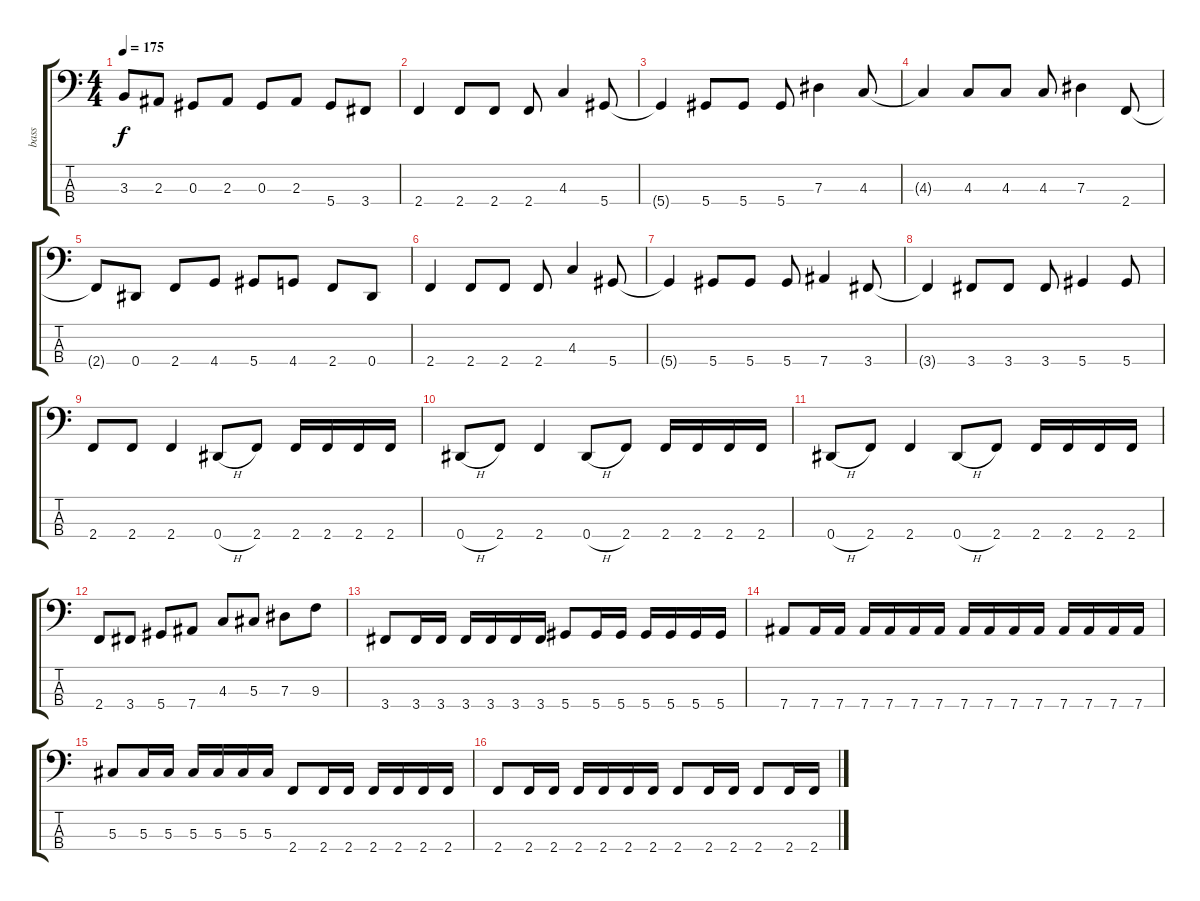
\track ("bass" "bass") {instrument electricbassfinger}
\staff {score tabs}
\tuning (Gb2 Db2 Ab1 Eb1) {hide}
\ts (4 4)
\tempo 175
\clef f4
\ks c
3.3.8{dy f} 2.3.8 0.3.8 2.3.8 0.3.8 2.3.8 5.4.8 3.4.8 |
2.4.4 2.4.8 2.4.8 2.4.8 4.3.4 5.4.8 |
5.4{t}.4 5.4.8 5.4.8 5.4.8 7.3.4 4.3.8 |
4.3{t}.4 4.3.8 4.3.8 4.3.8 7.3.4 2.4.8 |
2.4{t}.8 0.4.8 2.4.8 4.4.8 5.4.8 4.4.8 2.4.8 0.4.8 |
2.4.4 2.4.8 2.4.8 2.4.8 4.3.4 5.4.8 |
5.4{t}.4 5.4.8 5.4.8 5.4.8 7.4.4 3.4.8 |
3.4{t}.4 3.4.8 3.4.8 3.4.8 5.4.4 5.4.8 |
2.4.8 2.4.8 2.4.4 0.4{h}.8 2.4.8 2.4.16 2.4.16 2.4.16 2.4.16 |
0.4{h}.8 2.4.8 2.4.4 0.4{h}.8 2.4.8 2.4.16 2.4.16 2.4.16 2.4.16 |
0.4{h}.8 2.4.8 2.4.4 0.4{h}.8 2.4.8 2.4.16 2.4.16 2.4.16 2.4.16 |
2.4.8 3.4.8 5.4.8 7.4.8 4.3.8 5.3.8 7.3.8 9.3.8 |
3.4.8 3.4.16 3.4.16 3.4.16 3.4.16 3.4.16 3.4.16 5.4.8 5.4.16 5.4.16 5.4.16 5.4.16 5.4.16 5.4.16 |
7.4.8 7.4.16 7.4.16 7.4.16 7.4.16 7.4.16 7.4.16 7.4.16 7.4.16 7.4.16 7.4.16 7.4.16 7.4.16 7.4.16 7.4.16 |
5.3.8 5.3.16 5.3.16 5.3.16 5.3.16 5.3.16 5.3.16 2.4.8 2.4.16 2.4.16 2.4.16 2.4.16 2.4.16 2.4.16 |
2.4.8 2.4.16 2.4.16 2.4.16 2.4.16 2.4.16 2.4.16 2.4.8 2.4.16 2.4.16 2.4.8 2.4.16 2.4.16
